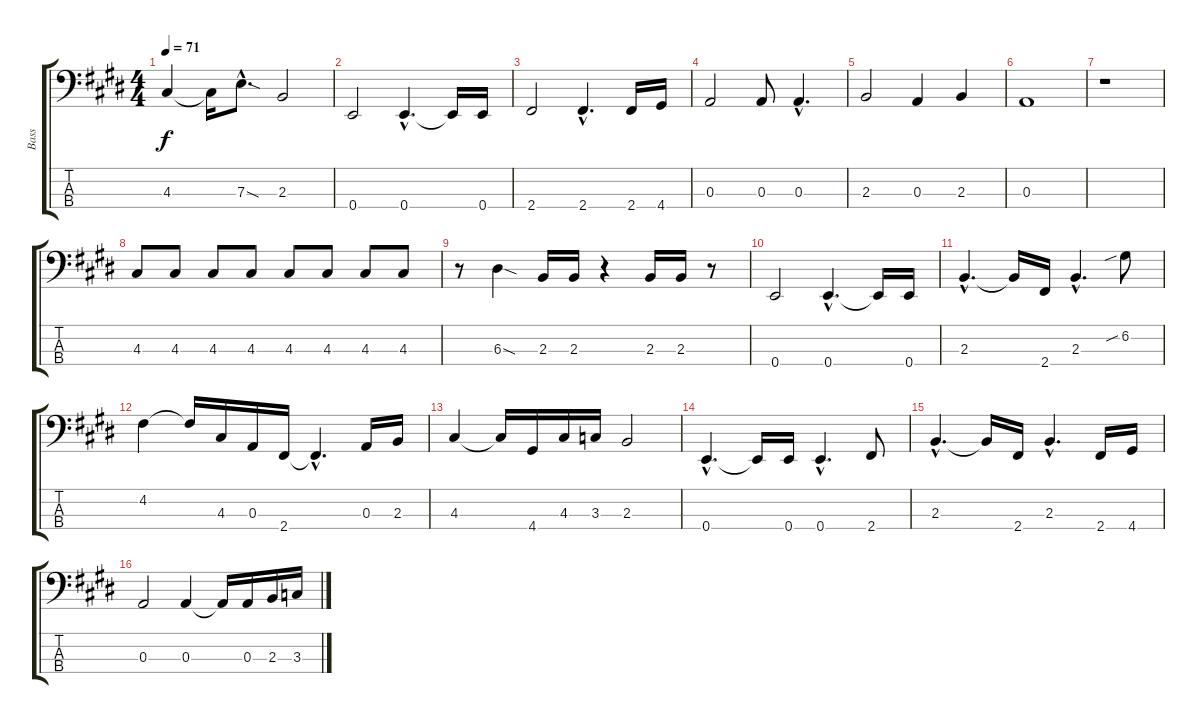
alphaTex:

\track ("Bass" "Bass") {instrument slapbass1}
\staff {score tabs}
\tuning (G2 D2 A1 E1) {hide}
\ts (4 4)
\tempo 71
\clef f4
\ks e
4.3.4{dy f} 4.3{t}.16 7.3{sod hac}.8{d} 2.3.2 |
0.4.2 0.4{hac}.4{d} 0.4{t}.16 0.4.16 |
2.4.2 2.4{hac}.4{d} 2.4.16 4.4.16 |
0.3.2 0.3.8 0.3{hac}.4{d} |
2.3.2 0.3.4 2.3.4 |
0.3.1 |
r.1 |
4.3.8 4.3.8 4.3.8 4.3.8 4.3.8 4.3.8 4.3.8 4.3.8 |
r.8 6.3{sod}.4 2.3.16 2.3.16 r.4 2.3.16 2.3.16 r.8 |
0.4.2 0.4{hac}.4{d} 0.4{t}.16 0.4.16 |
2.3{hac}.4{d} 2.3{t}.16 2.4.16 2.3{hac}.4{d} 6.2{sib}.8 |
4.2.4 4.2{t}.16 4.3.16 0.3.16 2.4.16 2.4{hac t}.4{d} 0.3.16 2.3.16 |
4.3.4 4.3{t}.16 4.4.16 4.3.16 3.3.16 2.3.2 |
0.4{hac}.4{d} 0.4{t}.16 0.4.16 0.4{hac}.4{d} 2.4.8 |
2.3{hac}.4{d} 2.3{t}.16 2.4.16 2.3{hac}.4{d} 2.4.16 4.4.16 |
0.3.2 0.3.4 0.3{t}.16 0.3.16 2.3.16 3.3.16
